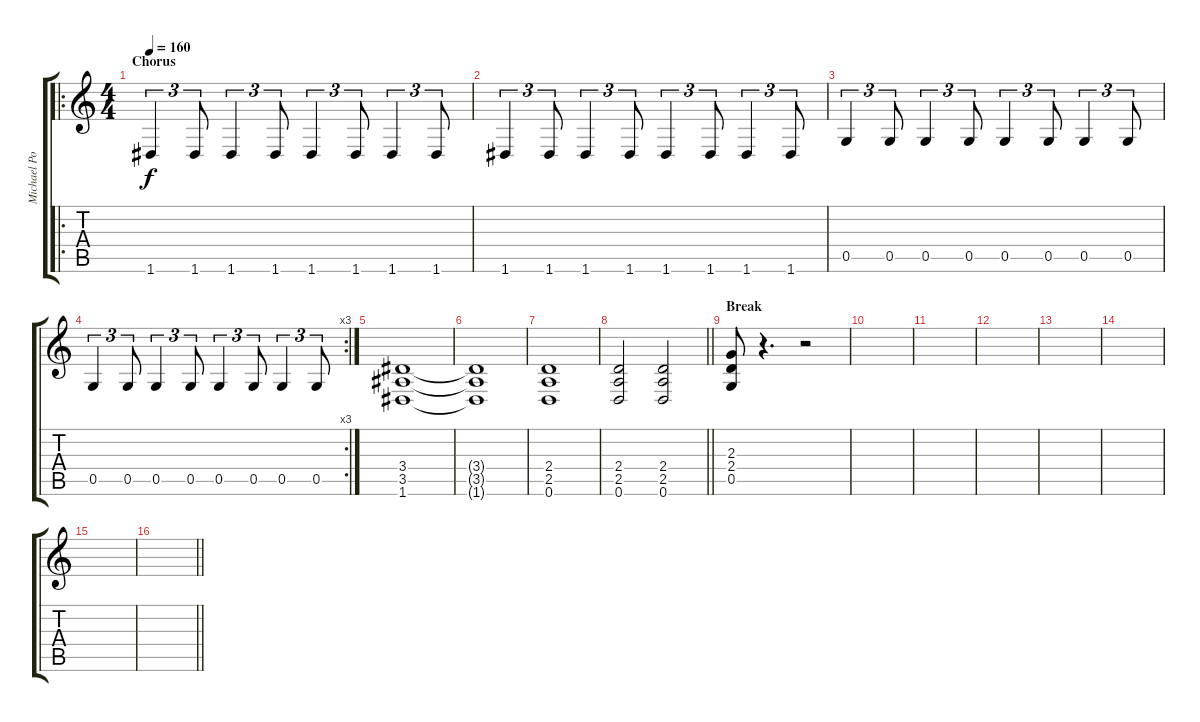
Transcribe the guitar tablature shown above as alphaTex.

\track ("Michael Poulsen" "Michael Po") {instrument distortionguitar}
\staff {score tabs}
\tuning (D4 A3 F3 C3 G2 D2) {hide}
\ro
\ts (4 4)
\section ("" "Chorus")
\tempo 160
\clef g2
\ks c
1.6.4{tu (3 2) dy f} 1.6.8{tu (3 2)} 1.6.4{tu (3 2)} 1.6.8{tu (3 2)} 1.6.4{tu (3 2)} 1.6.8{tu (3 2)} 1.6.4{tu (3 2)} 1.6.8{tu (3 2)} |
1.6.4{tu (3 2)} 1.6.8{tu (3 2)} 1.6.4{tu (3 2)} 1.6.8{tu (3 2)} 1.6.4{tu (3 2)} 1.6.8{tu (3 2)} 1.6.4{tu (3 2)} 1.6.8{tu (3 2)} |
0.5.4{tu (3 2)} 0.5.8{tu (3 2)} 0.5.4{tu (3 2)} 0.5.8{tu (3 2)} 0.5.4{tu (3 2)} 0.5.8{tu (3 2)} 0.5.4{tu (3 2)} 0.5.8{tu (3 2)} |
\rc 3
0.5.4{tu (3 2)} 0.5.8{tu (3 2)} 0.5.4{tu (3 2)} 0.5.8{tu (3 2)} 0.5.4{tu (3 2)} 0.5.8{tu (3 2)} 0.5.4{tu (3 2)} 0.5.8{tu (3 2)} |
(3.4 3.5 1.6).1 |
(3.4{t} 3.5{t} 1.6{t}).1 |
(2.4 2.5 0.6).1 |
\barLineRight lightlight
(2.4 2.5 0.6).2 (2.4 2.5 0.6).2 |
\section ("" "Break")
(2.3 2.4 0.5).8 r.4{d} r.2 |
|
|
|
|
|
|
\barLineRight lightlight
